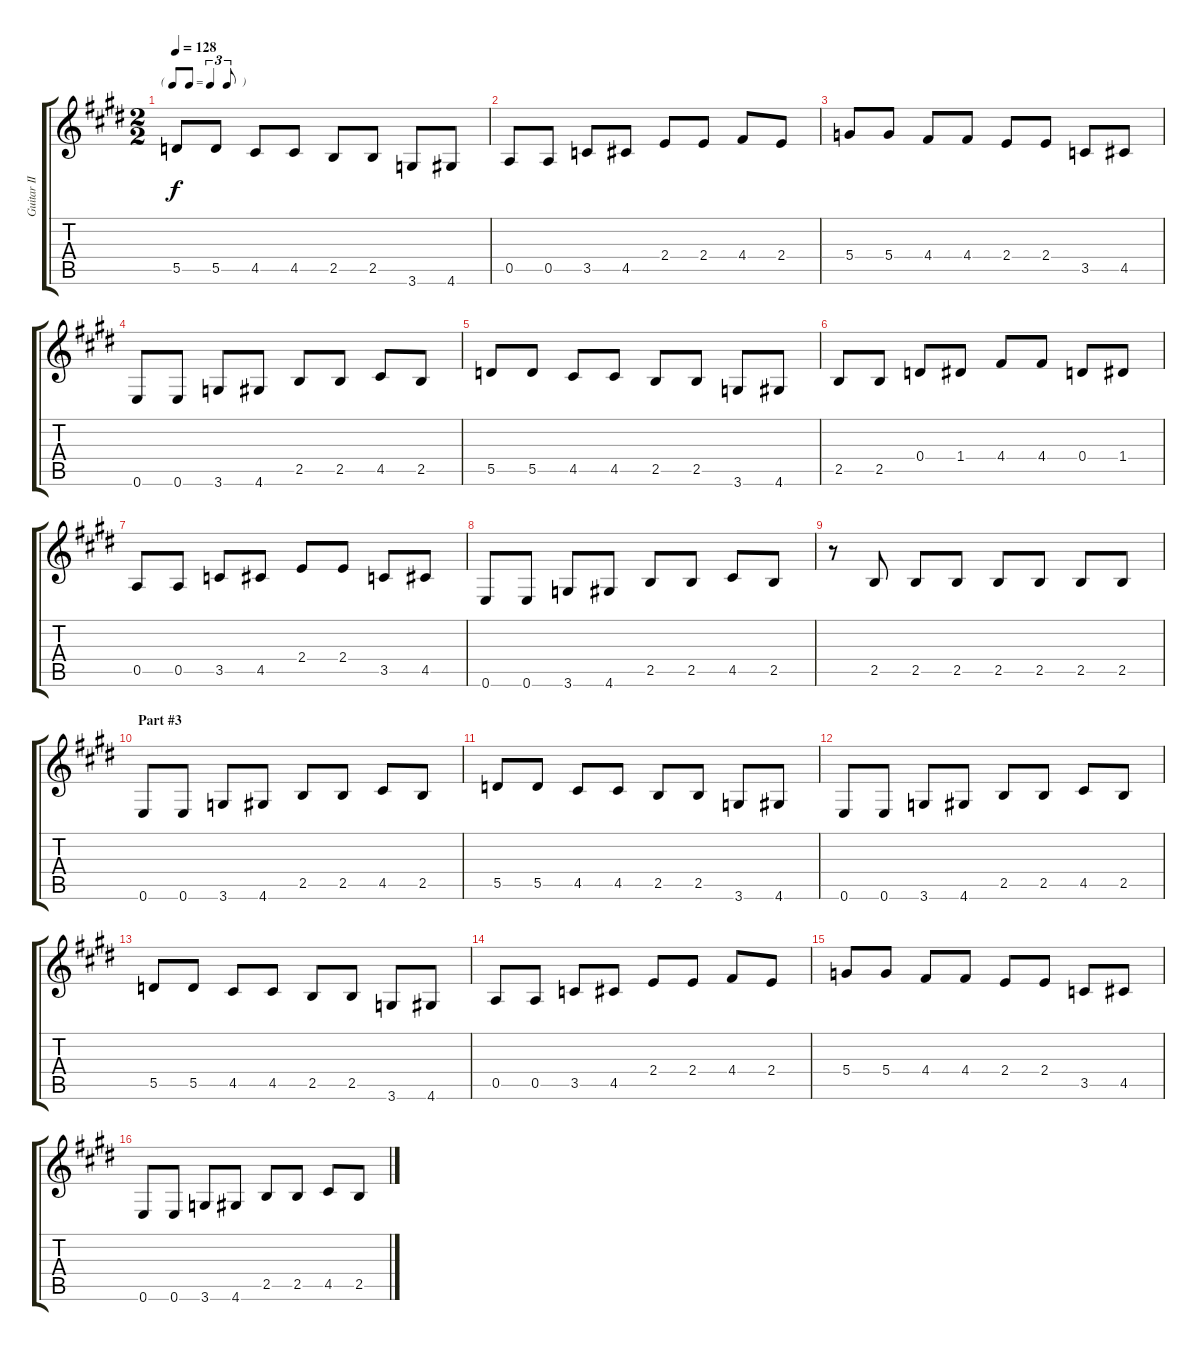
\track ("Guitar II" "Guitar II") {instrument electricguitarjazz}
\staff {score tabs}
\tuning (E4 B3 G3 D3 A2 E2) {hide}
\ts (2 2)
\tf triplet8th
\tempo 128
\clef g2
\ks e
5.5.8{dy f} 5.5.8 4.5.8 4.5.8 2.5.8 2.5.8 3.6.8 4.6.8 |
0.5.8 0.5.8 3.5.8 4.5.8 2.4.8 2.4.8 4.4.8 2.4.8 |
5.4.8 5.4.8 4.4.8 4.4.8 2.4.8 2.4.8 3.5.8 4.5.8 |
0.6.8 0.6.8 3.6.8 4.6.8 2.5.8 2.5.8 4.5.8 2.5.8 |
5.5.8 5.5.8 4.5.8 4.5.8 2.5.8 2.5.8 3.6.8 4.6.8 |
2.5.8 2.5.8 0.4.8 1.4.8 4.4.8 4.4.8 0.4.8 1.4.8 |
0.5.8 0.5.8 3.5.8 4.5.8 2.4.8 2.4.8 3.5.8 4.5.8 |
0.6.8 0.6.8 3.6.8 4.6.8 2.5.8 2.5.8 4.5.8 2.5.8 |
r.8 2.5.8 2.5.8 2.5.8 2.5.8 2.5.8 2.5.8 2.5.8 |
\section ("" "Part #3")
0.6.8 0.6.8 3.6.8 4.6.8 2.5.8 2.5.8 4.5.8 2.5.8 |
5.5.8 5.5.8 4.5.8 4.5.8 2.5.8 2.5.8 3.6.8 4.6.8 |
0.6.8 0.6.8 3.6.8 4.6.8 2.5.8 2.5.8 4.5.8 2.5.8 |
5.5.8 5.5.8 4.5.8 4.5.8 2.5.8 2.5.8 3.6.8 4.6.8 |
0.5.8 0.5.8 3.5.8 4.5.8 2.4.8 2.4.8 4.4.8 2.4.8 |
5.4.8 5.4.8 4.4.8 4.4.8 2.4.8 2.4.8 3.5.8 4.5.8 |
0.6.8 0.6.8 3.6.8 4.6.8 2.5.8 2.5.8 4.5.8 2.5.8
